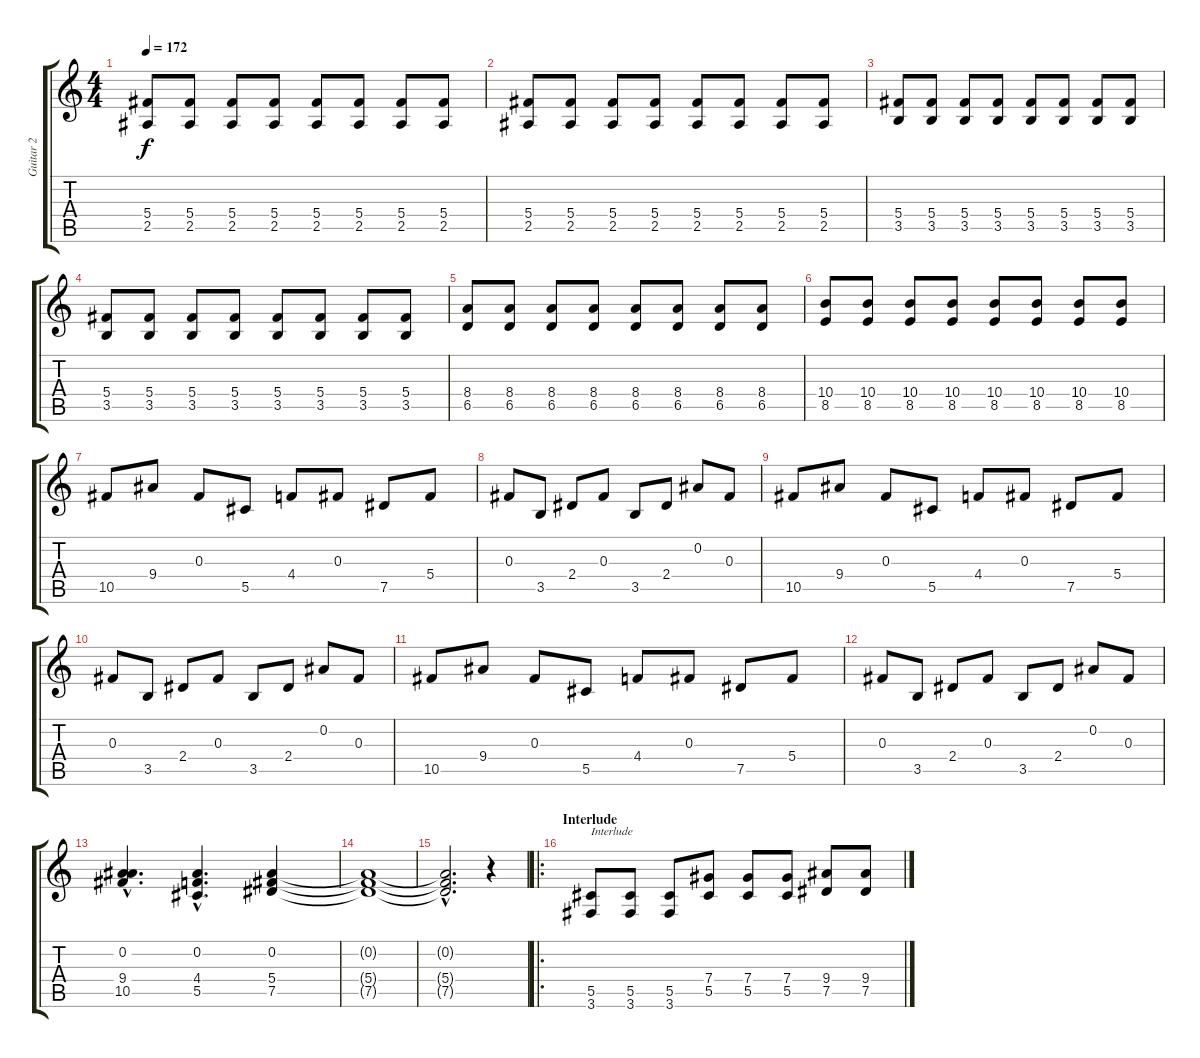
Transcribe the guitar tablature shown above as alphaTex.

\track ("Guitar 2" "Guitar 2") {instrument distortionguitar}
\staff {score tabs}
\tuning (Eb4 Bb3 Gb3 Db3 Ab2 Eb2) {hide}
\ts (4 4)
\tempo 172
\clef g2
\ks c
(5.4 2.5).8{dy f} (5.4 2.5).8 (5.4 2.5).8 (5.4 2.5).8 (5.4 2.5).8 (5.4 2.5).8 (5.4 2.5).8 (5.4 2.5).8 |
(5.4 2.5).8 (5.4 2.5).8 (5.4 2.5).8 (5.4 2.5).8 (5.4 2.5).8 (5.4 2.5).8 (5.4 2.5).8 (5.4 2.5).8 |
(5.4 3.5).8 (5.4 3.5).8 (5.4 3.5).8 (5.4 3.5).8 (5.4 3.5).8 (5.4 3.5).8 (5.4 3.5).8 (5.4 3.5).8 |
(5.4 3.5).8 (5.4 3.5).8 (5.4 3.5).8 (5.4 3.5).8 (5.4 3.5).8 (5.4 3.5).8 (5.4 3.5).8 (5.4 3.5).8 |
(8.4 6.5).8 (8.4 6.5).8 (8.4 6.5).8 (8.4 6.5).8 (8.4 6.5).8 (8.4 6.5).8 (8.4 6.5).8 (8.4 6.5).8 |
(10.4 8.5).8 (10.4 8.5).8 (10.4 8.5).8 (10.4 8.5).8 (10.4 8.5).8 (10.4 8.5).8 (10.4 8.5).8 (10.4 8.5).8 |
10.5.8{volume 14 balance 8} 9.4.8 0.3.8 5.5.8 4.4.8 0.3.8 7.5.8 5.4.8 |
0.3.8 3.5.8 2.4.8 0.3.8 3.5.8 2.4.8 0.2.8 0.3.8 |
10.5.8 9.4.8 0.3.8 5.5.8 4.4.8 0.3.8 7.5.8 5.4.8 |
0.3.8 3.5.8 2.4.8 0.3.8 3.5.8 2.4.8 0.2.8 0.3.8 |
10.5.8 9.4.8 0.3.8 5.5.8 4.4.8 0.3.8 7.5.8 5.4.8 |
0.3.8 3.5.8 2.4.8 0.3.8 3.5.8 2.4.8 0.2.8 0.3.8 |
(0.2{hac} 9.4{hac} 10.5{hac}).4{d volume 14 balance 16} (0.2{hac} 4.4{hac} 5.5{hac}).4{d} (0.2 5.4 7.5).4 |
(0.2{t} 5.4{t} 7.5{t}).1 |
(0.2{hac t} 5.4{hac t} 7.5{hac t}).2{d} r.4 |
\ro
\section ("" "Interlude")
(5.5 3.6).8{txt "Interlude" balance 8} (5.5 3.6).8 (5.5 3.6).8 (7.4 5.5).8 (7.4 5.5).8 (7.4 5.5).8 (9.4 7.5).8 (9.4 7.5).8
